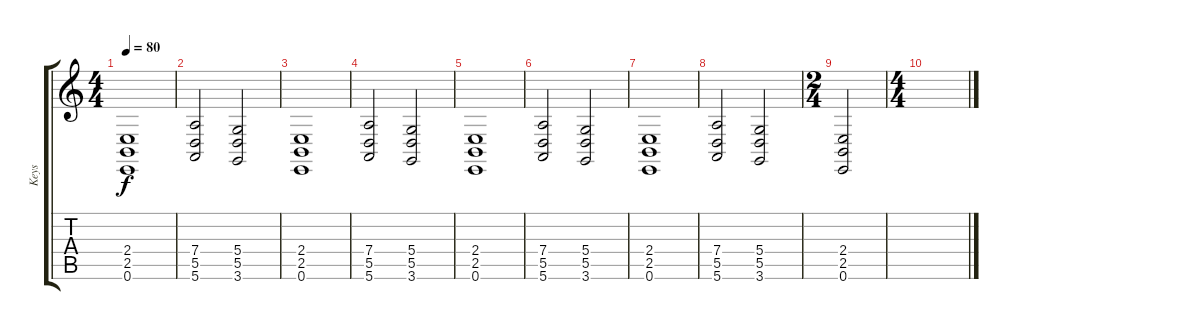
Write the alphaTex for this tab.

\track ("Keys" "Keys") {instrument stringensemble1}
\staff {score tabs}
\tuning (E4 B3 G3 D3 A2 E2) {hide}
\ts (4 4)
\tempo 80
\clef g2
\ks c
(2.4 2.5 0.6).1{dy f volume 12 instrument synthstrings1} |
(7.4 5.5 5.6).2 (5.4 5.5 3.6).2 |
(2.4 2.5 0.6).1 |
(7.4 5.5 5.6).2 (5.4 5.5 3.6).2 |
(2.4 2.5 0.6).1 |
(7.4 5.5 5.6).2 (5.4 5.5 3.6).2 |
(2.4 2.5 0.6).1 |
(7.4 5.5 5.6).2 (5.4 5.5 3.6).2 |
\ts (2 4)
(2.4 2.5 0.6).2 |
\ts (4 4)
